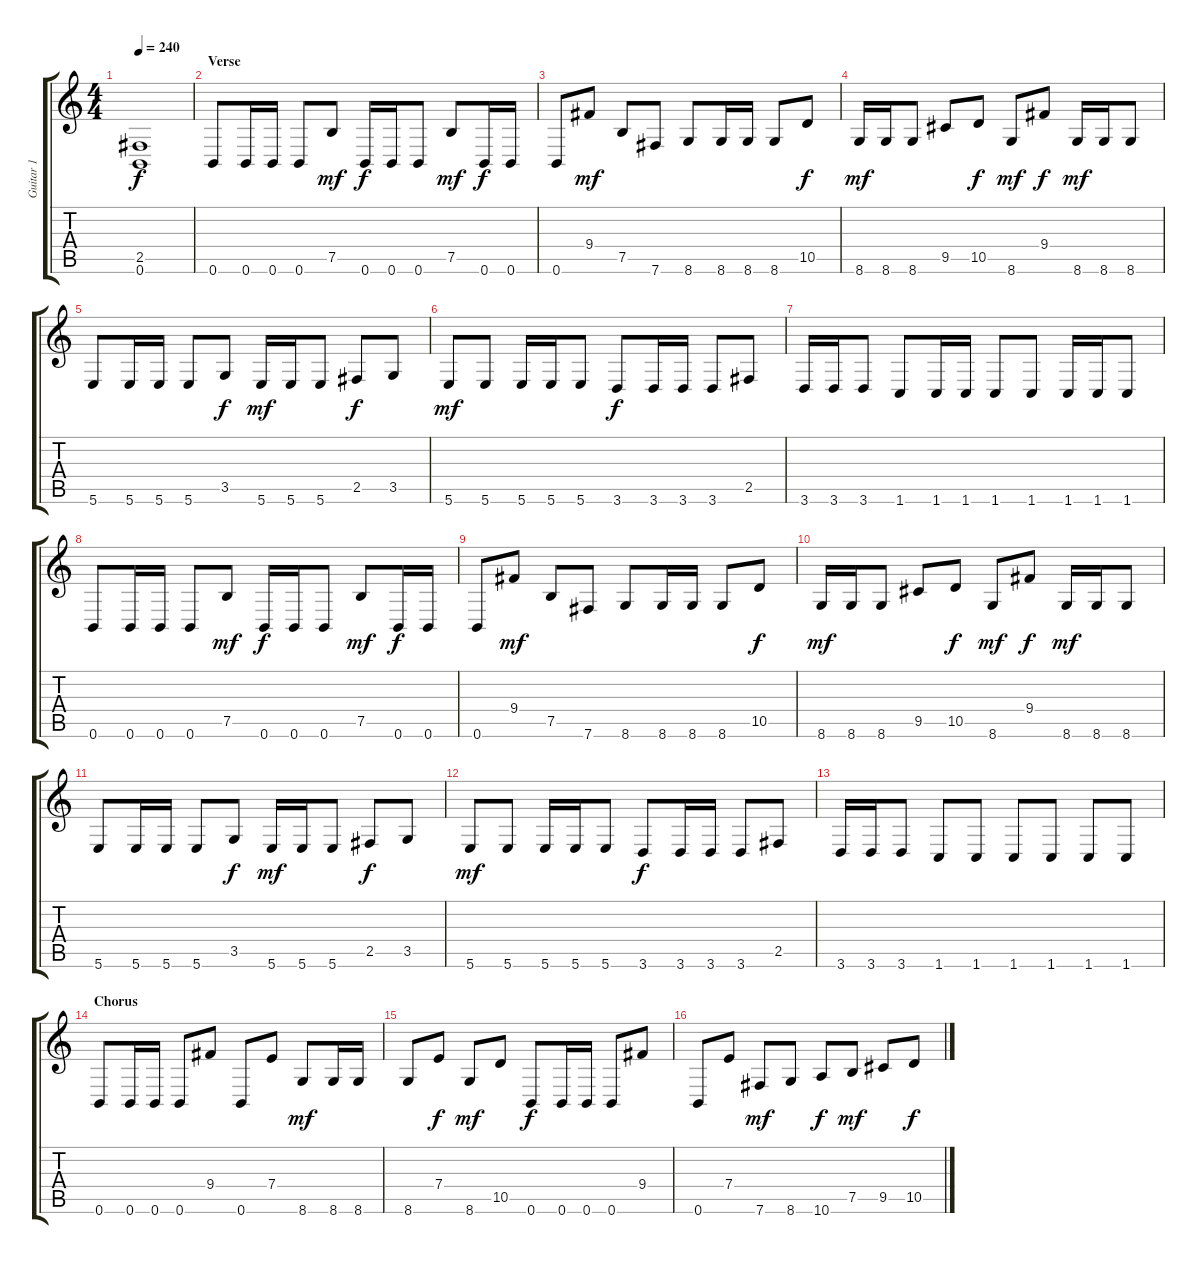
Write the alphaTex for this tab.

\track ("Guitar 1" "Guitar 1") {instrument overdrivenguitar}
\staff {score tabs}
\tuning (B3 Gb3 D3 A2 E2 B1) {hide}
\ts (4 4)
\tempo 240
\clef g2
\ks c
(2.5{t} 0.6{t}).1{dy f} |
\section ("" "Verse")
0.6.8 0.6.16 0.6.16 0.6.8 7.5.8{dy mf} 0.6.16{dy f} 0.6.16 0.6.8 7.5.8{dy mf} 0.6.16{dy f} 0.6.16 |
0.6.8 9.4.8{dy mf} 7.5.8 7.6.8 8.6.8 8.6.16 8.6.16 8.6.8 10.5.8{dy f} |
8.6.16{dy mf} 8.6.16 8.6.8 9.5.8 10.5.8{dy f} 8.6.8{dy mf} 9.4.8{dy f} 8.6.16{dy mf} 8.6.16 8.6.8 |
5.6.8 5.6.16 5.6.16 5.6.8 3.5.8{dy f} 5.6.16{dy mf} 5.6.16 5.6.8 2.5.8{dy f} 3.5.8 |
5.6.8{dy mf} 5.6.8 5.6.16 5.6.16 5.6.8 3.6.8{dy f} 3.6.16 3.6.16 3.6.8 2.5.8 |
3.6.16 3.6.16 3.6.8 1.6.8 1.6.16 1.6.16 1.6.8 1.6.8 1.6.16 1.6.16 1.6.8 |
0.6.8 0.6.16 0.6.16 0.6.8 7.5.8{dy mf} 0.6.16{dy f} 0.6.16 0.6.8 7.5.8{dy mf} 0.6.16{dy f} 0.6.16 |
0.6.8 9.4.8{dy mf} 7.5.8 7.6.8 8.6.8 8.6.16 8.6.16 8.6.8 10.5.8{dy f} |
8.6.16{dy mf} 8.6.16 8.6.8 9.5.8 10.5.8{dy f} 8.6.8{dy mf} 9.4.8{dy f} 8.6.16{dy mf} 8.6.16 8.6.8 |
5.6.8 5.6.16 5.6.16 5.6.8 3.5.8{dy f} 5.6.16{dy mf} 5.6.16 5.6.8 2.5.8{dy f} 3.5.8 |
5.6.8{dy mf} 5.6.8 5.6.16 5.6.16 5.6.8 3.6.8{dy f} 3.6.16 3.6.16 3.6.8 2.5.8 |
3.6.16 3.6.16 3.6.8 1.6.8 1.6.8 1.6.8 1.6.8 1.6.8 1.6.8 |
\section ("" "Chorus")
0.6.8 0.6.16 0.6.16 0.6.8 9.4.8 0.6.8 7.4.8 8.6.8{dy mf} 8.6.16 8.6.16 |
8.6.8 7.4.8{dy f} 8.6.8{dy mf} 10.5.8 0.6.8{dy f} 0.6.16 0.6.16 0.6.8 9.4.8 |
0.6.8 7.4.8 7.6.8{dy mf} 8.6.8 10.6.8{dy f} 7.5.8{dy mf} 9.5.8 10.5.8{dy f}
